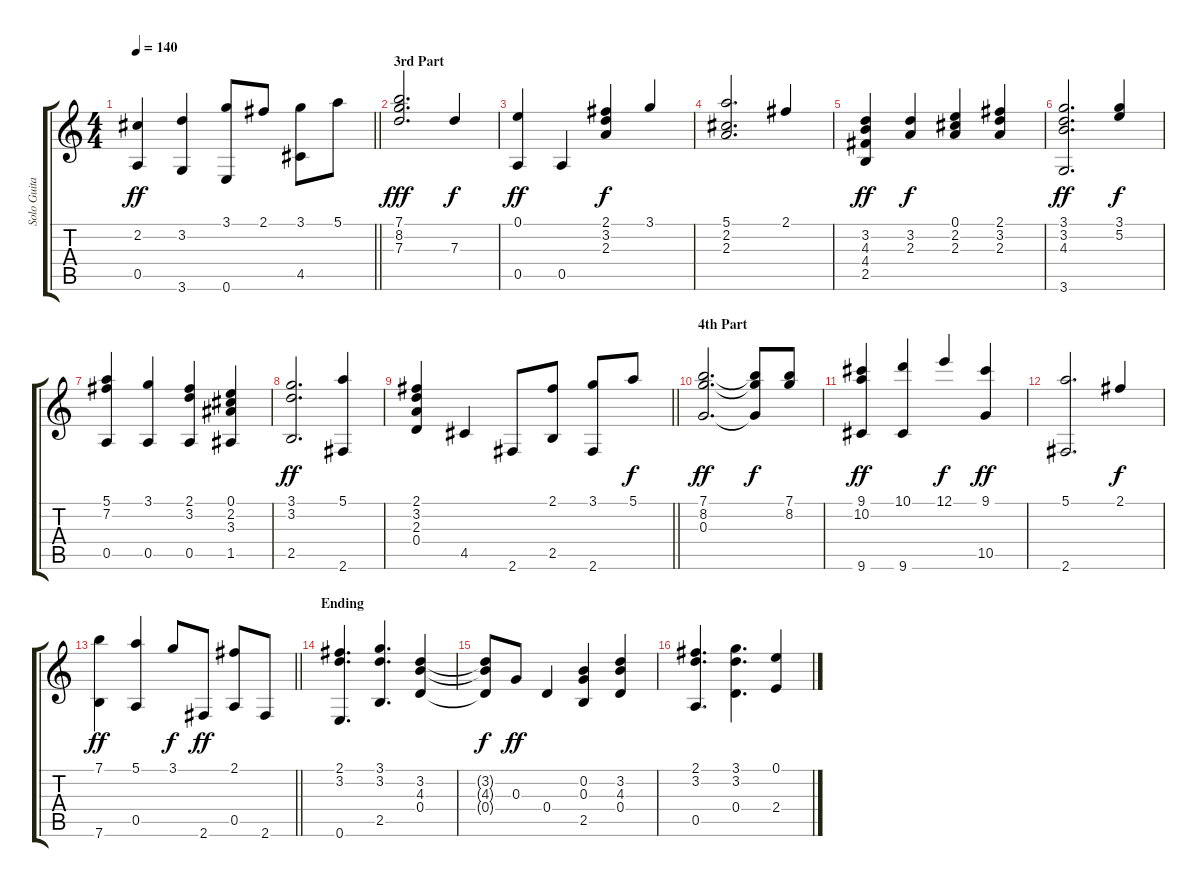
\track ("Solo Guitar" "Solo Guita") {instrument acousticguitarnylon}
\staff {score tabs}
\tuning (E4 B3 G3 D3 A2 E2) {hide}
\ts (4 4)
\tempo 140
\clef g2
\barLineRight lightlight
\ks c
(2.2 0.5).4{dy ff} (3.2 3.6).4 (3.1 0.6).8 2.1.8 (3.1 4.5).8 5.1.8 |
\section ("" "3rd Part")
(7.1 8.2 7.3).2{d dy fff beam Up} 7.3.4{dy f beam Up} |
(0.1 0.5).4{dy ff beam Up} 0.5.4{beam Up} (2.1 3.2 2.3).4{dy f beam Up} 3.1.4{beam Up} |
(5.1 2.2 2.3).2{d beam Up} 2.1.4{beam Up} |
(3.2 4.3 4.4 2.5).4{dy ff} (3.2 2.3).4{dy f beam Up} (0.1 2.2 2.3).4{beam Up} (2.1 3.2 2.3).4{beam Up} |
(3.1 3.2 4.3 3.6).2{d dy ff} (3.1 5.2).4{dy f beam Up} |
(5.1 7.2 0.5).4 (3.1 0.5).4 (2.1 3.2 0.5).4 (0.1 2.2 3.3 1.5).4 |
(3.1 3.2 2.5).2{d dy ff} (5.1 2.6).4 |
\barLineRight lightlight
(2.1 3.2 2.3 0.4).4 4.5.4 2.6.8 (2.1 2.5).8 (3.1 2.6).8 5.1.8{dy f} |
\section ("" "4th Part")
(7.1 8.2 0.3).2{d dy ff beam Up} (7.1{t} 8.2{t} 0.3{t}).8{dy f beam Up} (7.1 8.2).8{beam Up} |
(9.1 10.2 9.6).4{dy ff beam Up} (10.1 9.6).4{beam Up} 12.1.4{dy f beam Up} (9.1 10.5).4{dy ff beam Up} |
(5.1 2.6).2{d} 2.1.4{dy f beam Up} |
\barLineRight lightlight
(7.1 7.6).4{dy ff} (5.1 0.5).4 3.1.8{dy f} 2.6.8{dy ff} (2.1 0.5).8 2.6.8 |
\section ("" "Ending")
(2.1 3.2 0.6).4{d} (3.1 3.2 2.5).4{d} (3.2 4.3 0.4).4 |
(3.2{t} 4.3{t} 0.4{t}).8{dy f} 0.3.8{dy ff} 0.4.4 (0.2 0.3 2.5).4 (3.2 4.3 0.4).4 |
(2.1 3.2 0.5).4{d} (3.1 3.2 0.4).4{d} (0.1 2.4).4
